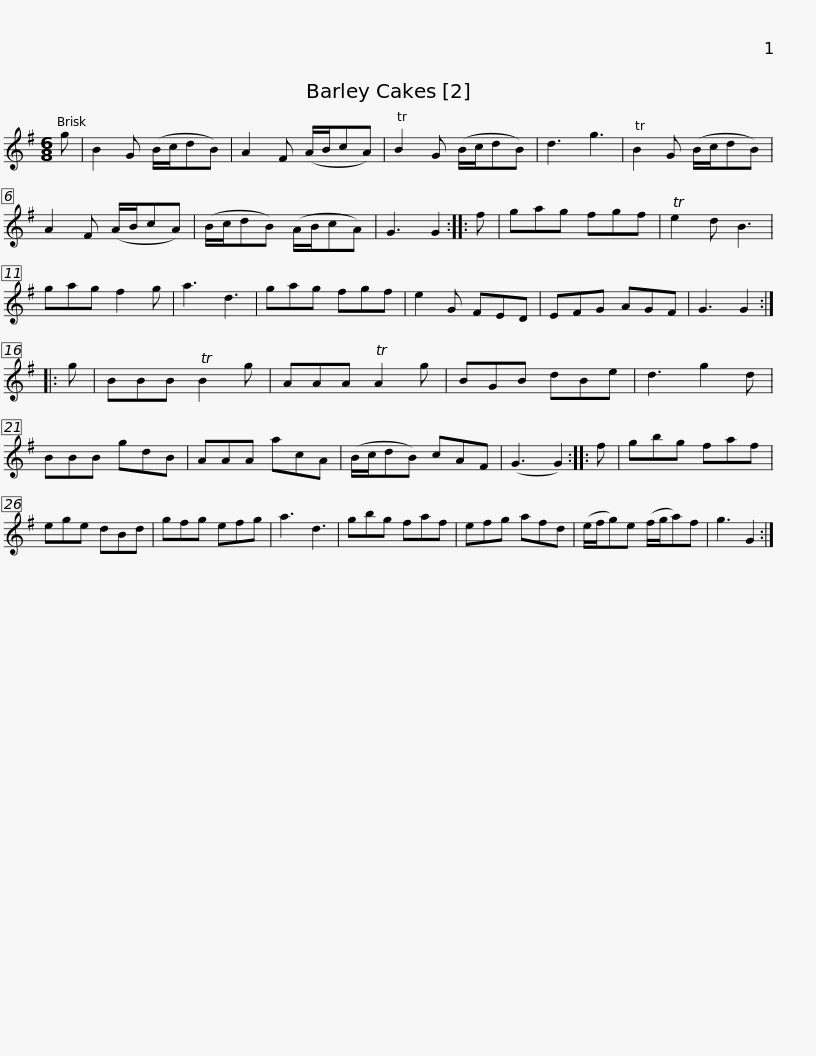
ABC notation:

X:1
L:1/8
M:6/8
I:linebreak $
K:G
V:1 treble
V:1
 g | B2 G (B/c/dB) | A2 F (A/B/cA) | TB2 G (B/c/dB) | d3 g3 | %5
 TB2 G (B/c/dB) | A2 F (A/B/cA) | (B/c/dB) (A/B/cA) |$ G3 G2 :: f | %10
 gag fgf | Te2 d B3 | gag f2 g | a3 d3 | gag fgf | %15
 e2 G FED | EFG AGF |$ G3 G2 :: g | BBB TB2 g | %20
 AAA TA2 g | BGB dBe | d3 g2 d | BBB gdB | AAA acA | %25
 (B/c/dB) cAF |$ (G3 G2) :: f | gbg faf | ege dBd | %30
 gfg efg | a3 d3 | gbg faf | efg afd |$ (e/f/g)e (f/g/a)f | %35
 g3 G2 :| %36
